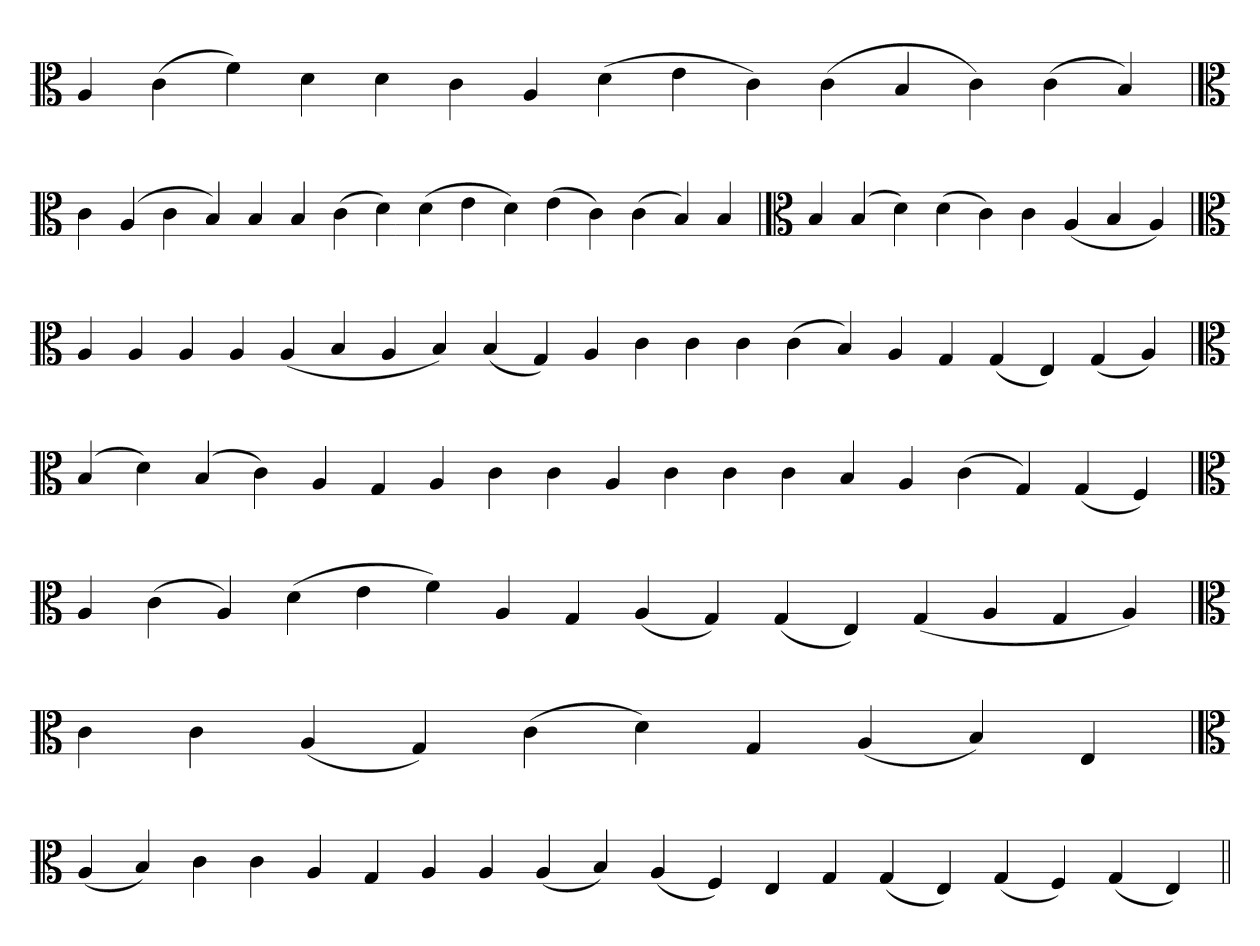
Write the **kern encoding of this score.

**kern
*part1
*staff1
*clefC3
=
4A
(4c
4f)
4d
4d
4c
4A
(4d
4e
4c)
(4c
4B
4c)
(4c
4B)
='
*clefC3
4c
(4A
4c
4B)
4B
4B
(4c
4d)
(4d
4e
4d)
(4e
4c)
(4c
4B)
4B
=`
*clefC3
4B
(4B
4d)
(4d
4c)
4c
(4A
4B
4A)
=
*clefC3
4A
4A
4A
4A
(4A
4B
4A
4B)
(4B
4G)
4A
4c
4c
4c
(4c
4B)
4A
4G
(4G
4E)
(4G
4A)
=`
*clefC3
(4B
4d)
(4B
4c)
4A
4G
4A
4c
4c
4A
4c
4c
4c
4B
4A
(4c
4G)
(4G
4F)
='
*clefC3
4A
(4c
4A)
(4d
4e
4f)
4A
4G
(4A
4G)
(4G
4E)
(4G
4A
4G
4A)
=`
*clefC3
4c
4c
(4A
4G)
(4c
4d)
4G
(4A
4B)
4E
=`
*clefC3
(4A
4B)
4c
4c
4A
4G
4A
4A
(4A
4B)
(4A
4F)
4E
4G
(4G
4E)
(4G
4F)
(4G
4E)
=||
*-
